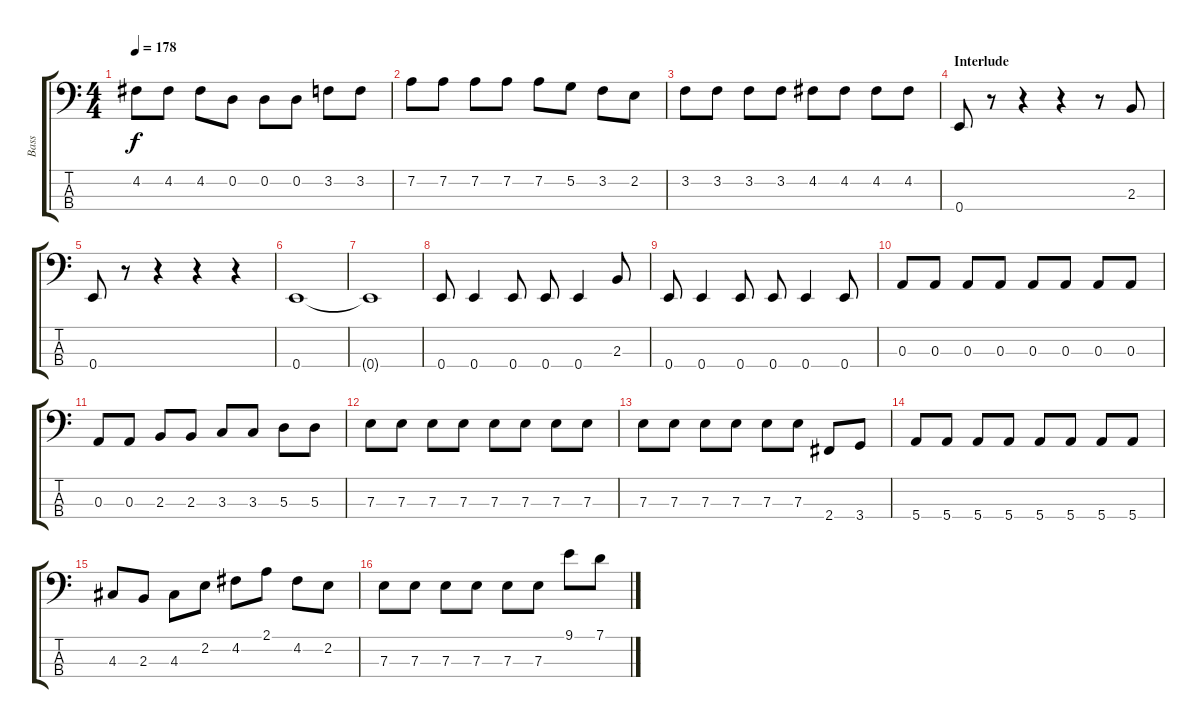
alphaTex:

\track ("Bass" "Bass") {instrument electricbasspick}
\staff {score tabs}
\tuning (G2 D2 A1 E1) {hide}
\ts (4 4)
\tempo 178
\clef f4
\ks c
4.2.8{dy f} 4.2.8 4.2.8 0.2.8 0.2.8 0.2.8 3.2.8 3.2.8 |
7.2.8 7.2.8 7.2.8 7.2.8 7.2.8 5.2.8 3.2.8 2.2.8 |
3.2.8 3.2.8 3.2.8 3.2.8 4.2.8 4.2.8 4.2.8 4.2.8 |
\section ("" "Interlude")
0.4.8 r.8 r.4 r.4 r.8 2.3.8 |
0.4.8 r.8 r.4 r.4 r.4 |
0.4.1 |
0.4{t}.1 |
0.4.8 0.4.4 0.4.8 0.4.8 0.4.4 2.3.8 |
0.4.8 0.4.4 0.4.8 0.4.8 0.4.4 0.4.8 |
0.3.8 0.3.8 0.3.8 0.3.8 0.3.8 0.3.8 0.3.8 0.3.8 |
0.3.8 0.3.8 2.3.8 2.3.8 3.3.8 3.3.8 5.3.8 5.3.8 |
7.3.8 7.3.8 7.3.8 7.3.8 7.3.8 7.3.8 7.3.8 7.3.8 |
7.3.8 7.3.8 7.3.8 7.3.8 7.3.8 7.3.8 2.4.8 3.4.8 |
5.4.8 5.4.8 5.4.8 5.4.8 5.4.8 5.4.8 5.4.8 5.4.8 |
4.3.8 2.3.8 4.3.8 2.2.8 4.2.8 2.1.8 4.2.8 2.2.8 |
7.3.8 7.3.8 7.3.8 7.3.8 7.3.8 7.3.8 9.1.8 7.1.8
